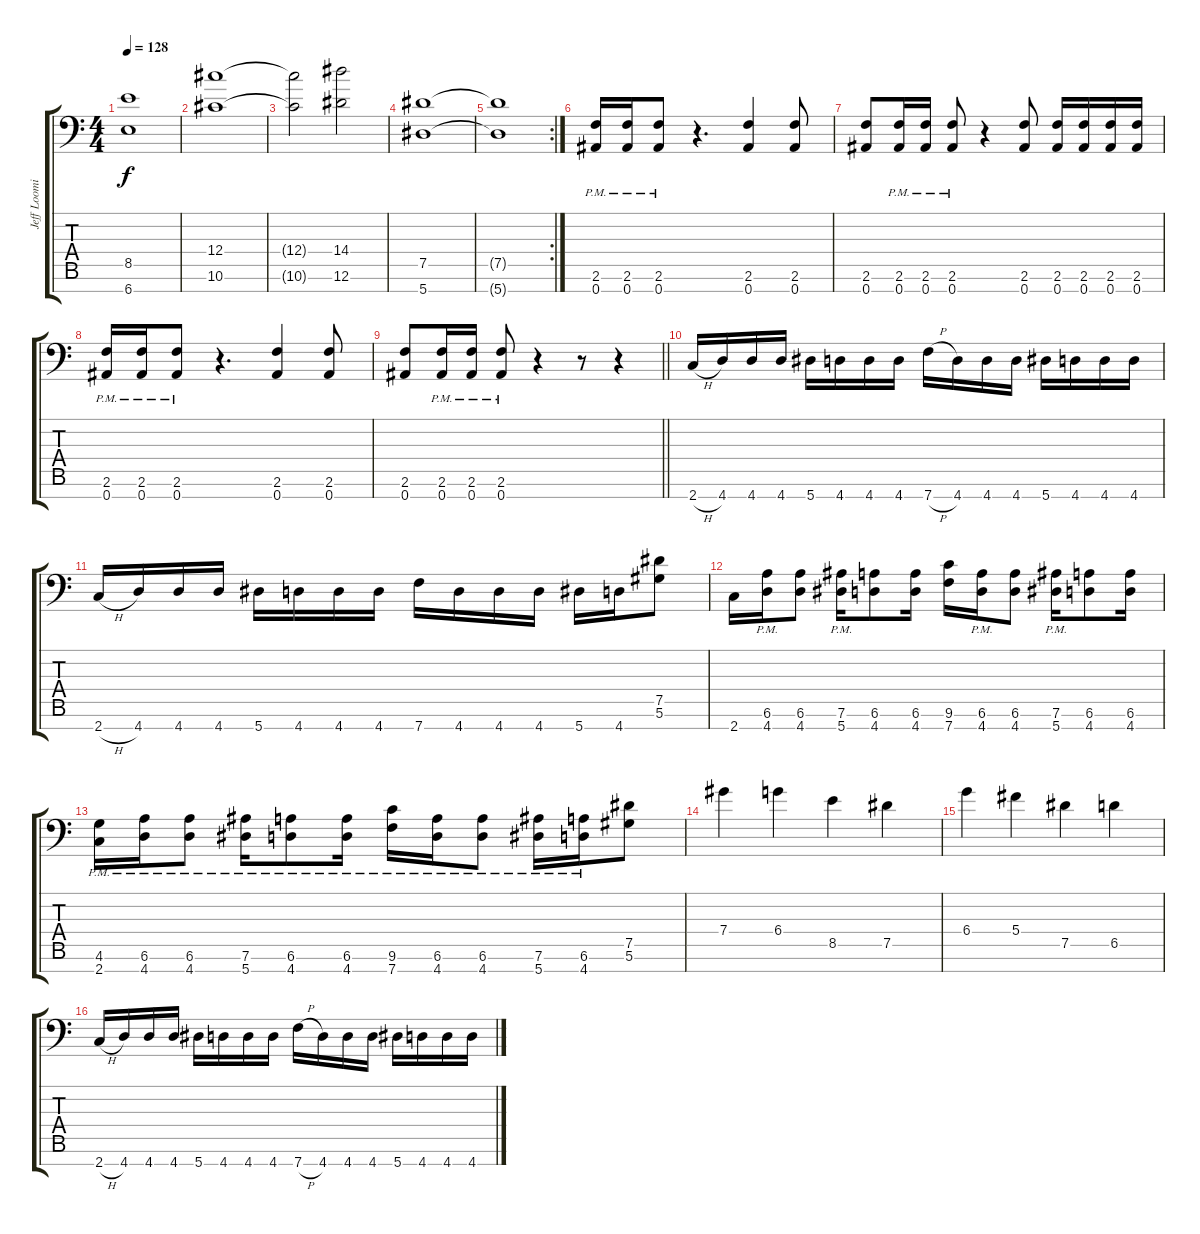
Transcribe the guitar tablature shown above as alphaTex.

\track ("Jeff Loomis Rhythm" "Jeff Loomi") {instrument distortionguitar}
\staff {score tabs}
\tuning (Eb4 Bb3 Gb3 Db3 Ab2 Eb2 Bb1) {hide}
\ts (4 4)
\tempo 128
\clef f4
\ks c
(8.5{t} 6.7{t}).1{dy f} |
(12.4 10.6).1 |
(12.4{t} 10.6{t}).2 (14.4 12.6).2 |
(7.5 5.7).1 |
\rc 2
(7.5{t} 5.7{t}).1 |
(2.6{pm} 0.7{pm}).16{volume 14 balance 0 instrument distortionguitar} (2.6{pm} 0.7{pm}).16 (2.6{pm} 0.7{pm}).8 r.4{d} (2.6 0.7).4 (2.6 0.7).8 |
(2.6 0.7).8 (2.6{pm} 0.7{pm}).16 (2.6{pm} 0.7{pm}).16 (2.6{pm} 0.7{pm}).8 r.4 (2.6 0.7).8 (2.6 0.7).16 (2.6 0.7).16 (2.6 0.7).16 (2.6 0.7).16 |
(2.6{pm} 0.7{pm}).16 (2.6{pm} 0.7{pm}).16 (2.6{pm} 0.7{pm}).8 r.4{d} (2.6 0.7).4 (2.6 0.7).8 |
\barLineRight lightlight
(2.6 0.7).8 (2.6{pm} 0.7{pm}).16 (2.6{pm} 0.7{pm}).16 (2.6{pm} 0.7{pm}).8 r.4 r.8 r.4 |
2.7{h}.16 4.7.16 4.7.16 4.7.16 5.7.16 4.7.16 4.7.16 4.7.16 7.7{h}.16 4.7.16 4.7.16 4.7.16 5.7.16 4.7.16 4.7.16 4.7.16 |
2.7{h}.16 4.7.16 4.7.16 4.7.16 5.7.16 4.7.16 4.7.16 4.7.16 7.7.16 4.7.16 4.7.16 4.7.16 5.7.16 4.7.16 (7.5 5.6).8 |
2.7.16 (6.6{pm} 4.7{pm}).16 (6.6 4.7).8 (7.6{pm} 5.7{pm}).16 (6.6 4.7).8 (6.6 4.7).16 (9.6 7.7).16 (6.6{pm} 4.7{pm}).16 (6.6 4.7).8 (7.6{pm} 5.7{pm}).16 (6.6 4.7).8 (6.6 4.7).16 |
(4.6{pm} 2.7{pm}).16 (6.6{pm} 4.7{pm}).16 (6.6{pm} 4.7{pm}).8 (7.6{pm} 5.7{pm}).16 (6.6{pm} 4.7{pm}).8 (6.6{pm} 4.7{pm}).16 (9.6{pm} 7.7{pm}).16 (6.6{pm} 4.7{pm}).16 (6.6{pm} 4.7{pm}).8 (7.6{pm} 5.7{pm}).16 (6.6{pm} 4.7{pm}).16 (7.5 5.6).8 |
7.4.4 6.4.4 8.5.4 7.5.4 |
6.4.4 5.4.4 7.5.4 6.5.4 |
2.7{h}.16 4.7.16 4.7.16 4.7.16 5.7.16 4.7.16 4.7.16 4.7.16 7.7{h}.16 4.7.16 4.7.16 4.7.16 5.7.16 4.7.16 4.7.16 4.7.16
